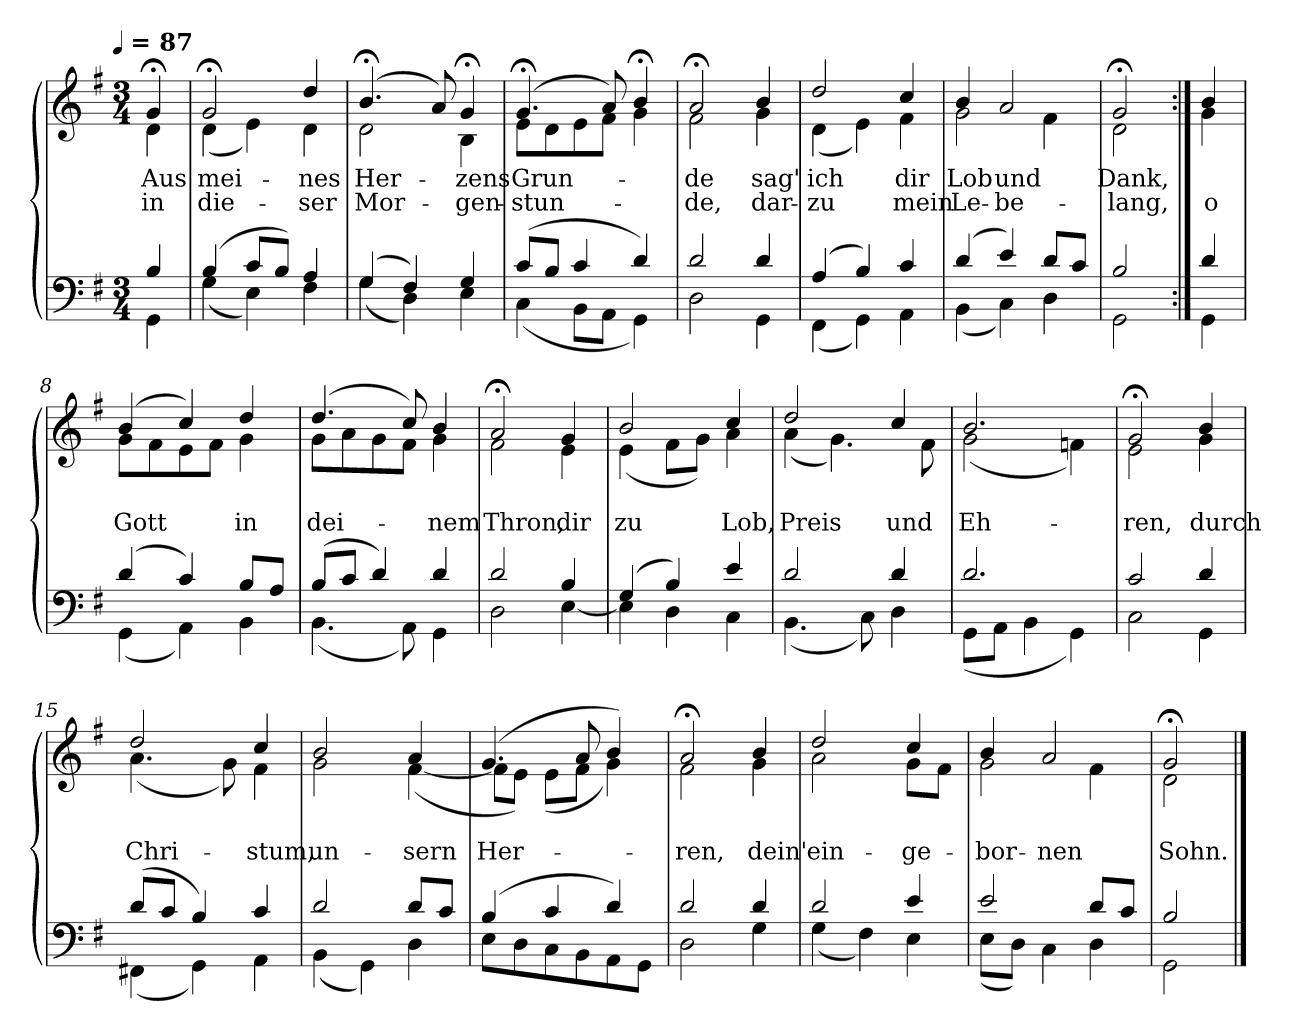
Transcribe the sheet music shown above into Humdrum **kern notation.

**kern	**kern	**text	**text	**dynam
*part1	*part1	*part1	*part1	*part1
*staff2	*staff1	*staff1	*staff1	*staff1/2
*clefF4	*clefG2	*	*	*
*k[f#]	*k[f#]	*	*	*
!!LO:TX:omd:t=[quarter] = 87
*M3/4	*M3/4	*	*	*
*MM87	*MM87	*	*	*
=	=	=	=	=
*^	*^	*	*	*
4B	4GG	4g;<	4d	Aus	in	.
=1	=1	=1	=1	=1	=1	=1
(4B	(4G	2g;<	(4d	mei-	die-	.
8cL	4E)	.	4e)	.	.	.
8BJ)	.	.	.	.	.	.
4A	4F#	4dd	4d	-nes	-ser	.
=2	=2	=2	=2	=2	=2	=2
(4G	(4G	(4.b;<	2d	Her-	Mor-	.
4F#)	4D)	.	.	.	.	.
.	.	8a)	.	.	.	.
4G	4E	4g;<	4B	-zens	-gen-	.
=3	=3	=3	=3	=3	=3	=3
*	*	*MM89	*	*	*	*
(8cL	(4C	(4.g;<	8eL	Grun-	-stun-	.
8BJ	.	.	8d	.	.	.
4c	8BBL	.	8e	.	.	.
.	8AAJ	8a)	8f#J	.	.	.
4d)	4GG)	4b;<	4g	.	.	.
=4	=4	=4	=4	=4	=4	=4
2d	2D	2a;<	2f#	-de	-de,	.
4d	4GG	4b	4g	sag'	dar-	.
=5	=5	=5	=5	=5	=5	=5
*	*	*MM86	*	*	*	*
(4A	(4FF#	2dd	(4d	ich	-zu	.
4B)	4GG)	.	4e)	.	.	.
4c	4AA	4cc	4f#	dir	mein	.
=6	=6	=6	=6	=6	=6	=6
(4d	(4BB	4b	2g	Lob	Le-	.
4e)	4C)	2a	.	und	be-	.
8dL	4D	.	4f#	.	.	.
8cJ	.	.	.	.	.	.
=7	=7	=7	=7	=7	=7	=7
2B	2GG	2g;<	2d	Dank,	-lang,	.
!!LO:LB:g=z	!!
=:|!	=:|!	=:|!	=:|!	=:|!	=:|!	=:|!
4d	4GG	4b	4g	.	o	.
=8	=8	=8	=8	=8	=8	=8
(4d	(4GG	(4b	8gL	.	Gott	.
.	.	.	8f#	.	.	.
4c)	4AA)	4cc)	8e	.	.	.
.	.	.	8f#J	.	.	.
8BL	4BB	4dd	4g	.	in	.
8AJ	.	.	.	.	.	.
=9	=9	=9	=9	=9	=9	=9
(8BL	(4.BB	(4.dd	8gL	.	dei-	.
8cJ	.	.	8a	.	.	.
4d)	.	.	8g	.	.	.
.	8AA)	8cc)	8f#J	.	.	.
4d	4GG	4b	4g	.	-nem	.
=10	=10	=10	=10	=10	=10	=10
2d	2D	2a;<	2f#	.	Thron,	.
4B	[4E	4g	4e	.	dir	.
=11	=11	=11	=11	=11	=11	=11
(4G	4E]	2b	(4e	.	zu	.
4B)	4D	.	8f#L	.	.	.
.	.	.	8gJ)	.	.	.
4e	4C	4cc	4a	.	Lob,	.
=12	=12	=12	=12	=12	=12	=12
2d	(4.BB	2dd	(4a	.	Preis	.
.	.	.	4.g)	.	.	.
.	8C)	.	.	.	.	.
4d	4D	4cc	.	.	und	.
.	.	.	8f#	.	.	.
=13	=13	=13	=13	=13	=13	=13
2.d	(8GGL	2.b	(2g	.	Eh-	.
.	8AAJ	.	.	.	.	.
.	4BB	.	.	.	.	.
.	4GG)	.	4fn)	.	.	.
=14	=14	=14	=14	=14	=14	=14
2c	2C	2g;<	2e	.	-ren,	.
4d	4GG	4b	4g	.	durch	.
!!LO:LB:g=z	!!
=15	=15	=15	=15	=15	=15	=15
(8dL	(4FF#X	2dd	(4.a	.	Chri-	.
8cJ	.	.	.	.	.	.
4B)	4GG)	.	.	.	.	.
.	.	.	8g)	.	.	.
4c	4AA	4cc	4f#	.	-stum,	.
=16	=16	=16	=16	=16	=16	=16
2d	(4BB	2b	2g	.	un-	.
.	4GG)	.	.	.	.	.
8dL	4D	4a	([4f#	.	-sern	.
8cJ	.	.	.	.	.	.
=17	=17	=17	=17	=17	=17	=17
(4B	8EL	(4.g	8f#L]	.	Her-	.
.	8D	.	8eJ)	.	.	.
4c	8C	.	(8eL	.	.	.
.	8BB	8a	8f#J	.	.	.
4d)	8AA	4b)	4g)	.	.	.
.	8GGJ	.	.	.	.	.
=18	=18	=18	=18	=18	=18	=18
2d	2D	2a;<	2f#	.	-ren,	.
4d	4G	4b	4g	.	dein'	♩ = 83
=19	=19	=19	=19	=19	=19	=19
2d	(4G	2dd	2a	.	ein-	.
.	4F#)	.	.	.	.	.
4e	4E	4cc	8gL	.	-ge-	♩ = 80
.	.	.	8f#J	.	.	.
=20	=20	=20	=20	=20	=20	=20
2e	(8EL	4b	2g	.	-bor-	.
.	8DJ)	.	.	.	.	.
.	4C	2a	.	.	nen	♩ = 70
8dL	4D	.	4f#	.	.	.
8cJ	.	.	.	.	.	.
=21	=21	=21	=21	=21	=21	=21
2B	2GG	2g;<	2d	.	Sohn.	.
*v	*v	*	*	*	*	*
*	*v	*v	*	*	*
==	==	==	==	==
*-	*-	*-	*-	*-
